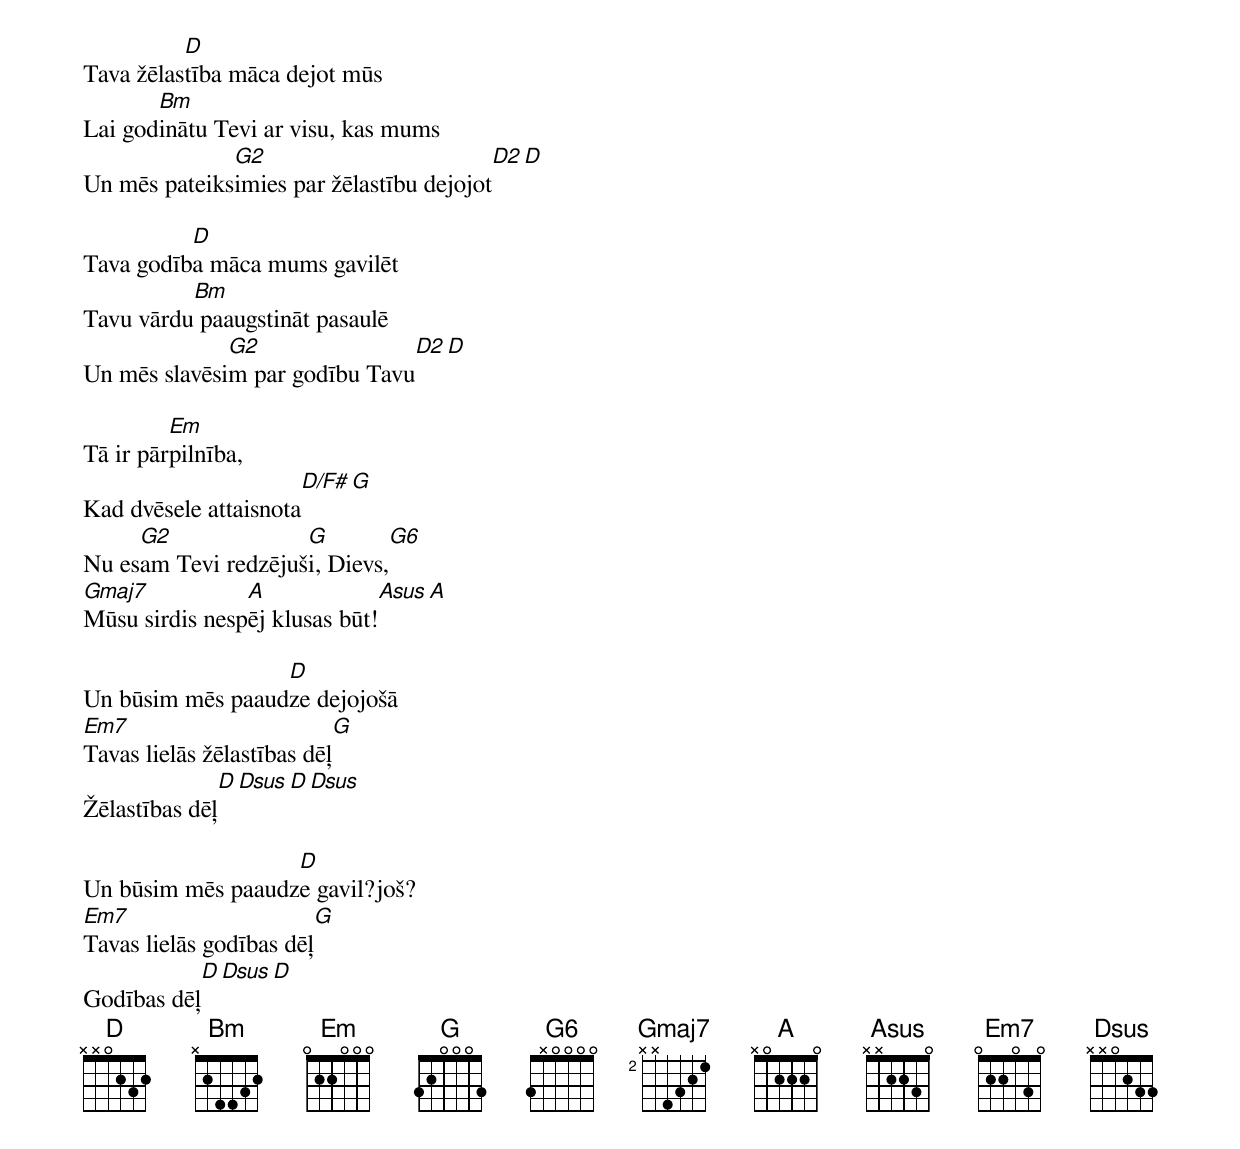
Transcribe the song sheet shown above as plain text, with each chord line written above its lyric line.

          D
Tava žēlastība māca dejot mūs
       Bm
Lai godinātu Tevi ar visu, kas mums
              G2                                      D2  D
Un mēs pateiksimies par žēlastību dejojot

          D
Tava godība māca mums gavilēt
          Bm
Tavu vārdu paaugstināt pasaulē
              G2                             D2  D
Un mēs slavēsim par godību Tavu

         Em
Tā ir pārpilnība,
                       D/F#        G
Kad dvēsele attaisnota
     G2              G               G6
Nu esam Tevi redzējuši, Dievs,
Gmaj7           A                            Asus  A
Mūsu sirdis nespēj klusas būt!

                  D
Un būsim mēs paaudze dejojošā
Em7                              G
Tavas lielās žēlastības dēļ
                     D  Dsus D Dsus
Žēlastības dēļ

                   D
Un būsim mēs paaudze gavil?još?
Em7                             G
Tavas lielās godības dēļ
                   D  Dsus D
Godības dēļ
